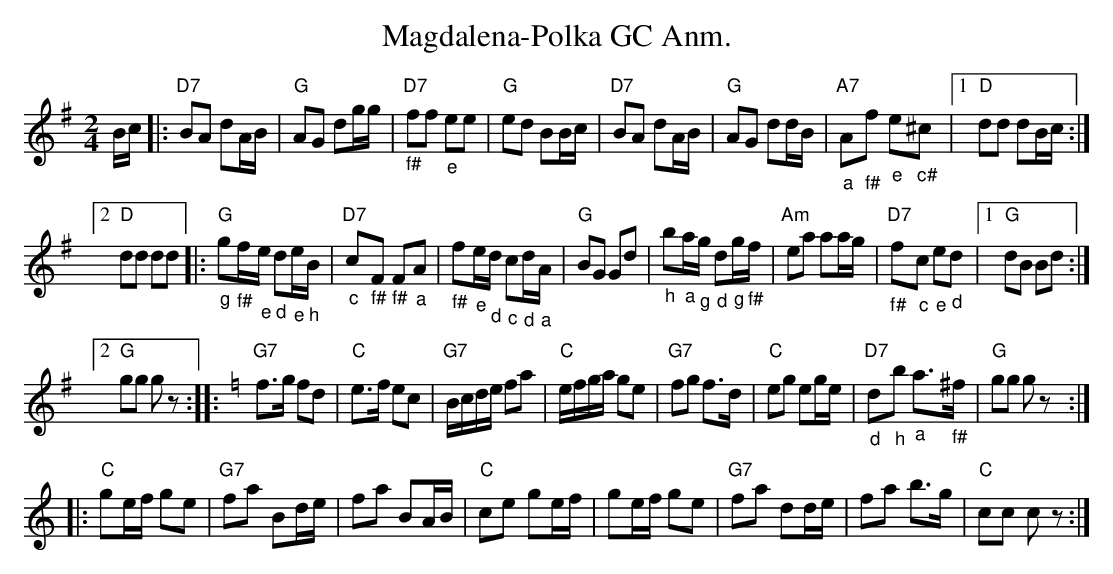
X:1
T: Magdalena-Polka GC Anm.
M:2/4
L:1/16
K:G
Bc |: "D7"B2A2 d2AB | "G"A2G2 d2gg | "D7""_f#"f2f2 "_e"e2e2 | "G"e2d2 B2Bc | \
      "D7"B2A2 d2AB | "G"A2G2 d2dB | "A7""_a"A2"_f#"f2 "_e"e2"_c#"^c2 |1 "D"d2d2 d2Bc :|2
"D"d2d2 d2d2 |:"G""_g"g2"_f#"f"_e"e "_d"d2"_e"e"_h"B | "D7""_c"c2"_f#"F2 "_f#"F2"_a"A2 | "_f#"f2"_e"e"_d"d "_c"c2"_d"d"_a"A | "G"B2G2 G2d2 | \
                      "_h"b2"_a"a"_g"g "_d"d2"_g"g"_f#"f | "Am"e2a2 a2ag | "D7""_f#"f2"_c"c2 "_e"e2"_d"d2 |1 "G"d2B2 B2d2 :|2
"G"g2g2 g2 z2 :: [K:C] "G7"f3g f2d2 | "C"e3f e2c2 | "G7"Bcde  f2a2 | "C"efga g2e2 | "G7"f2g2 f3d | "C"e2g2 e2ge | "D7""_d"d2"_h"b2 "_a"a3"_f#"^f | "G"g2g2 g2 z2 ::
"C"g2ef g2e2 | "G7"f2a2 B2de | f2a2 B2AB | "C"c2e2 g2ef | \
   g2ef g2e2 | "G7"f2a2 d2de | f2a2 b3g | "C"c2c2 c2 z2 :|
